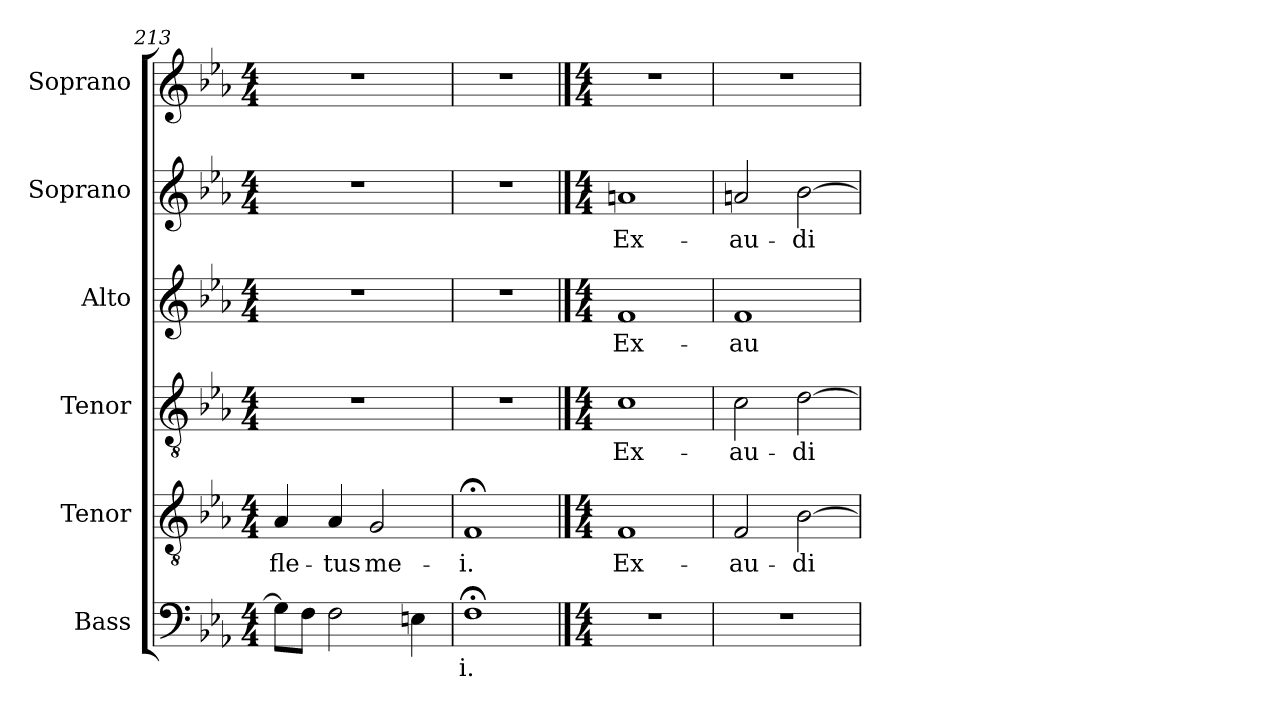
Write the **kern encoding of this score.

**kern	**text	**kern	**text	**kern	**text	**kern	**text	**kern	**text	**kern
*part6	*part6	*part5	*part5	*part4	*part4	*part3	*part3	*part2	*part2	*part1
*staff6	*staff6	*staff5	*staff5	*staff4	*staff4	*staff3	*staff3	*staff2	*staff2	*staff1
*I"Bass	*	*I"Tenor	*	*I"Tenor	*	*I"Alto	*	*I"Soprano	*	*I"Soprano
*I'B	*	*I'T	*	*I'T	*	*I'A	*	*I'S	*	*I'S
*clefF4	*	*clefGv2	*	*clefGv2	*	*clefG2	*	*clefG2	*	*clefG2
*	*	*ITrd7c12	*	*ITrd7c12	*	*	*	*	*	*
*k[b-e-a-]	*	*k[b-e-a-]	*	*k[b-e-a-]	*	*k[b-e-a-]	*	*k[b-e-a-]	*	*k[b-e-a-]
*E-:	*	*E-:	*	*E-:	*	*E-:	*	*E-:	*	*E-:
*M4/4	*	*M4/4	*	*M4/4	*	*M4/4	*	*M4/4	*	*M4/4
=213	=213	=213	=213	=213	=213	=213	=213	=213	=213	=213
!	!	!	!LO:LY:b:color=#000000	!	!	!	!	!	!	!
8Gi\L]	.	4AA-i/	fle-	1r	.	1r	.	1r	.	1r
8Fi\J	.	.	.	.	.	.	.	.	.	.
!	!	!	!LO:LY:b:color=#000000	!	!	!	!	!	!	!
2Fi\	.	4AA-i/	-tus	.	.	.	.	.	.	.
!	!	!	!LO:LY:b:color=#000000	!	!	!	!	!	!	!
.	.	2GGi/	me-	.	.	.	.	.	.	.
4Eni\	.	.	.	.	.	.	.	.	.	.
=214	=214	=214	=214	=214	=214	=214	=214	=214	=214	=214
!	!LO:LY:b:color=#000000	!	!	!	!	!	!	!	!	!
!	!	!	!LO:LY:b:color=#000000	!	!	!	!	!	!	!
1F;i	-i.	1FF;i	-i.	1r	.	1r	.	1r	.	1r
!!LO:LB:g=z
==215	==215	==215	==215	==215	==215	==215	==215	==215	==215	==215
*M4/4	*	*M4/4	*	*M4/4	*	*M4/4	*	*M4/4	*	*M4/4
!	!	!	!LO:LY:b:color=#000000	!	!	!	!	!	!	!
!	!	!	!	!	!LO:LY:b:color=#000000	!	!	!	!	!
!	!	!	!	!	!	!	!LO:LY:b:color=#000000	!	!	!
!	!	!	!	!	!	!	!	!	!LO:LY:b:color=#000000	!
1r	.	1FFi	Ex-	1Ci	Ex-	1fi	Ex-	1ani	Ex-	1r
=216	=216	=216	=216	=216	=216	=216	=216	=216	=216	=216
!	!	!	!LO:LY:b:color=#000000	!	!	!	!	!	!	!
!	!	!	!	!	!LO:LY:b:color=#000000	!	!	!	!	!
!	!	!	!	!	!	!	!LO:LY:b:color=#000000	!	!	!
!	!	!	!	!	!	!	!	!	!LO:LY:b:color=#000000	!
1r	.	2FFi/	-au-	2Ci\	-au-	1fi	-au-	2ani/	-au-	1r
!	!	!	!LO:LY:b:color=#000000	!	!	!	!	!	!	!
!	!	!	!	!	!LO:LY:b:color=#000000	!	!	!	!	!
!	!	!	!	!	!	!	!	!	!LO:LY:b:color=#000000	!
.	.	[2BB-i\	-di-	[2Di\	-di-	.	.	[2b-i\	-di-	.
=	=	=	=	=	=	=	=	=	=	=
*-	*-	*-	*-	*-	*-	*-	*-	*-	*-	*-
